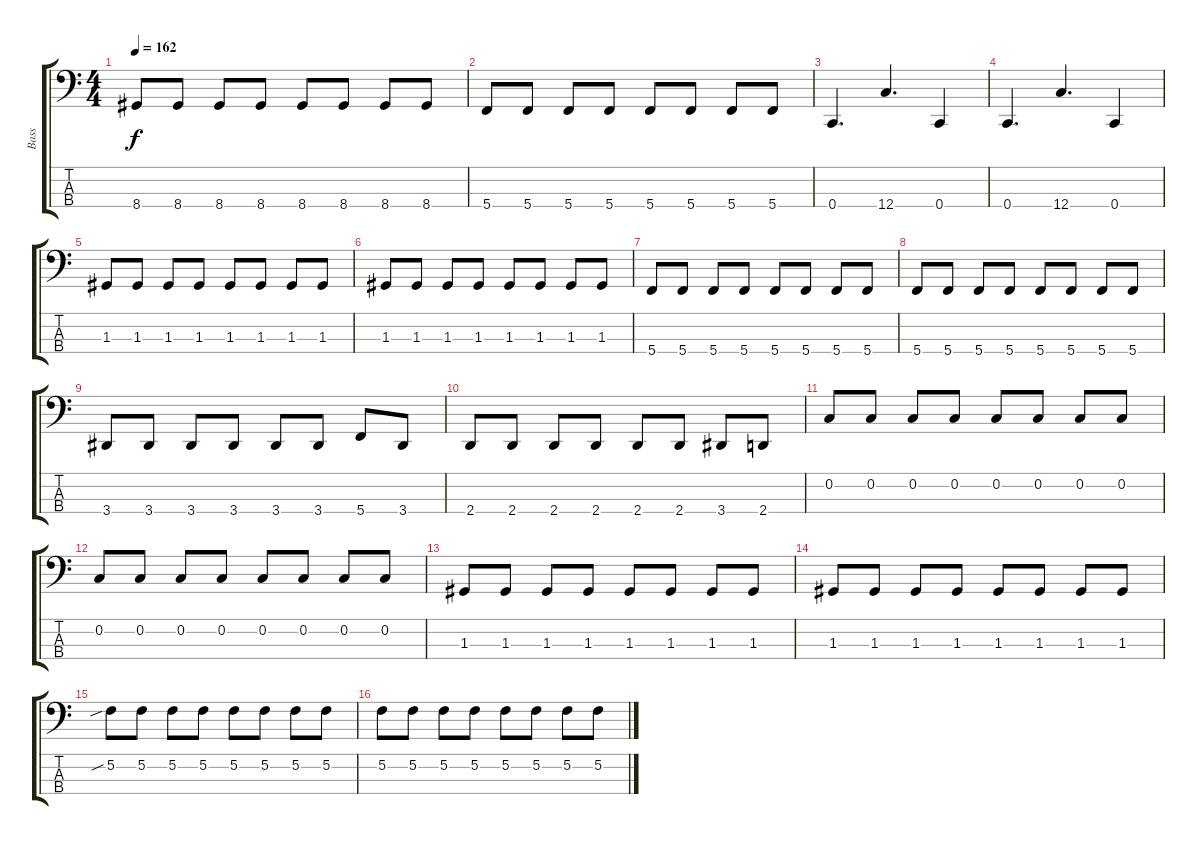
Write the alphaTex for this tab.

\track ("Bass" "Bass") {instrument electricbassfinger}
\staff {score tabs}
\tuning (F2 C2 G1 C1) {hide}
\ts (4 4)
\tempo 162
\clef f4
\ks c
8.4.8{dy f} 8.4.8 8.4.8 8.4.8 8.4.8 8.4.8 8.4.8 8.4.8 |
5.4.8 5.4.8 5.4.8 5.4.8 5.4.8 5.4.8 5.4.8 5.4.8 |
0.4.4{d} 12.4.4{d} 0.4.4 |
0.4.4{d} 12.4.4{d} 0.4.4 |
1.3.8 1.3.8 1.3.8 1.3.8 1.3.8 1.3.8 1.3.8 1.3.8 |
1.3.8 1.3.8 1.3.8 1.3.8 1.3.8 1.3.8 1.3.8 1.3.8 |
5.4.8 5.4.8 5.4.8 5.4.8 5.4.8 5.4.8 5.4.8 5.4.8 |
5.4.8 5.4.8 5.4.8 5.4.8 5.4.8 5.4.8 5.4.8 5.4.8 |
3.4.8 3.4.8 3.4.8 3.4.8 3.4.8 3.4.8 5.4.8 3.4.8 |
2.4.8 2.4.8 2.4.8 2.4.8 2.4.8 2.4.8 3.4.8 2.4.8 |
0.2.8 0.2.8 0.2.8 0.2.8 0.2.8 0.2.8 0.2.8 0.2.8 |
0.2.8 0.2.8 0.2.8 0.2.8 0.2.8 0.2.8 0.2.8 0.2.8 |
1.3.8 1.3.8 1.3.8 1.3.8 1.3.8 1.3.8 1.3.8 1.3.8 |
1.3.8 1.3.8 1.3.8 1.3.8 1.3.8 1.3.8 1.3.8 1.3.8 |
5.2{sib}.8 5.2.8 5.2.8 5.2.8 5.2.8 5.2.8 5.2.8 5.2.8 |
5.2.8 5.2.8 5.2.8 5.2.8 5.2.8 5.2.8 5.2.8 5.2.8
